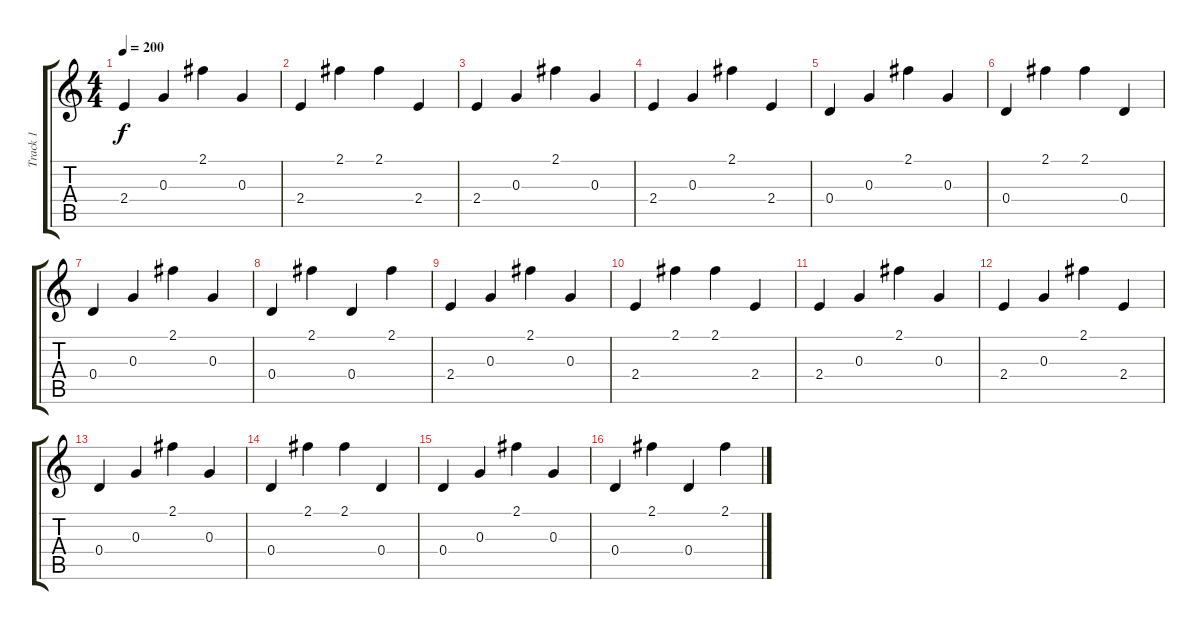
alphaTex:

\track ("Track 1" "Track 1") {instrument acousticguitarsteel}
\staff {score tabs}
\tuning (E4 B3 G3 D3 A2 E2) {hide}
\ts (4 4)
\tempo 200
\clef g2
\ks c
2.4.4{dy f} 0.3.4 2.1.4 0.3.4 |
2.4.4 2.1.4 2.1.4 2.4.4 |
2.4.4 0.3.4 2.1.4 0.3.4 |
2.4.4 0.3.4 2.1.4 2.4.4 |
0.4.4 0.3.4 2.1.4 0.3.4 |
0.4.4 2.1.4 2.1.4 0.4.4 |
0.4.4 0.3.4 2.1.4 0.3.4 |
0.4.4 2.1.4 0.4.4 2.1.4 |
2.4.4 0.3.4 2.1.4 0.3.4 |
2.4.4 2.1.4 2.1.4 2.4.4 |
2.4.4 0.3.4 2.1.4 0.3.4 |
2.4.4 0.3.4 2.1.4 2.4.4 |
0.4.4 0.3.4 2.1.4 0.3.4 |
0.4.4 2.1.4 2.1.4 0.4.4 |
0.4.4 0.3.4 2.1.4 0.3.4 |
0.4.4 2.1.4 0.4.4 2.1.4
